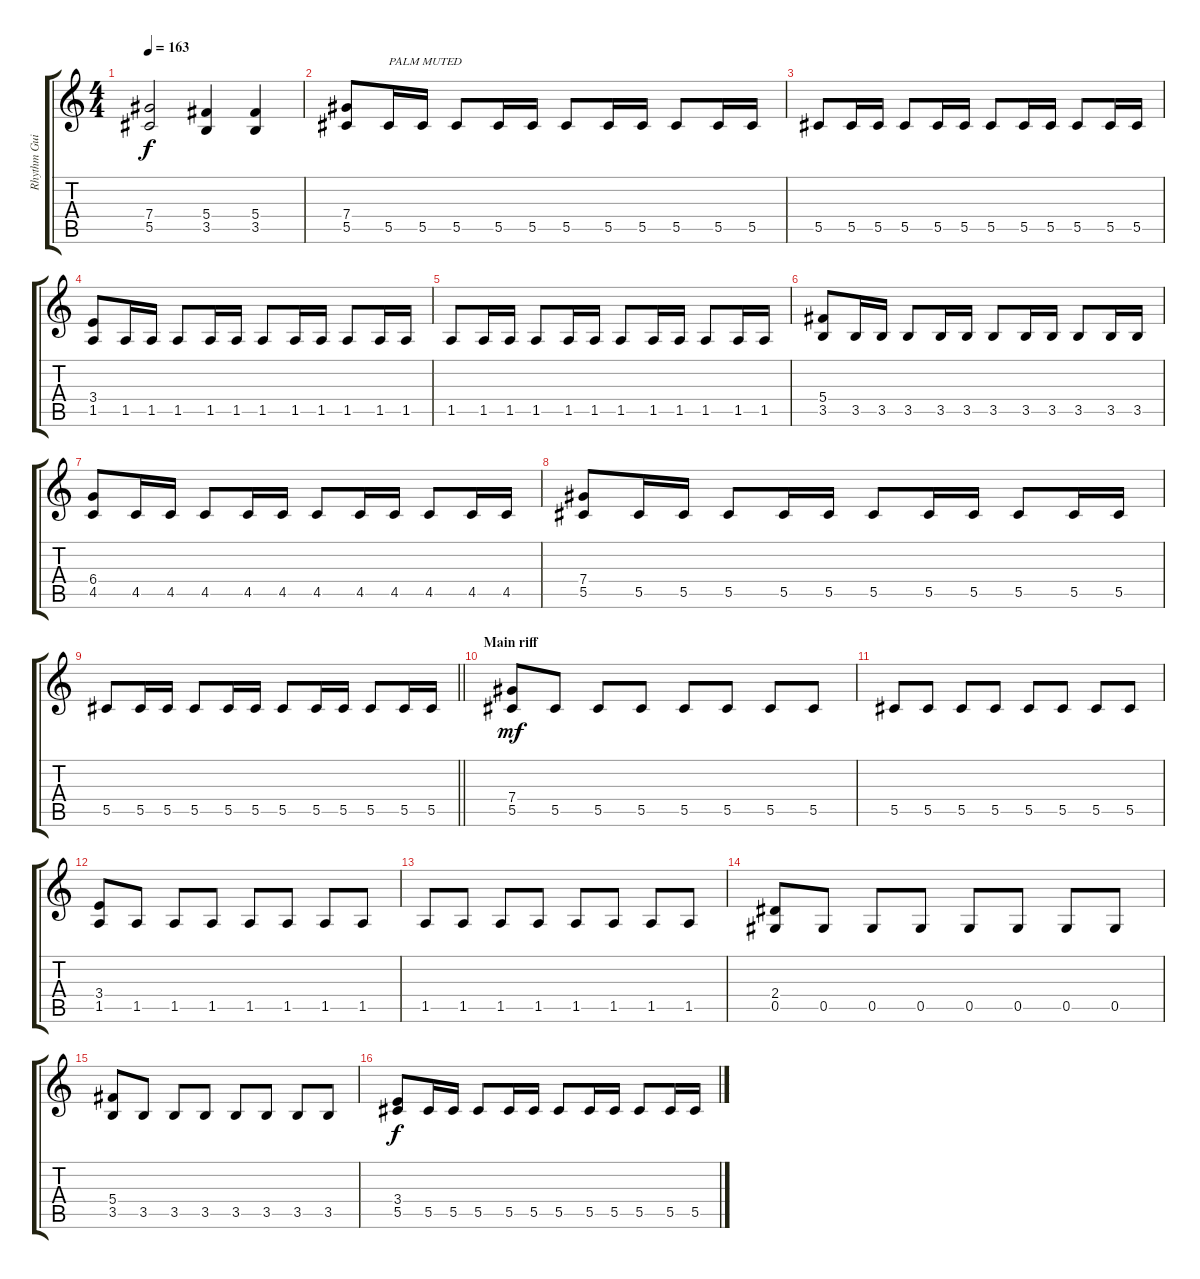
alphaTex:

\track ("Rhythm Guitar" "Rhythm Gui") {instrument distortionguitar}
\staff {score tabs}
\tuning (Eb4 Bb3 Gb3 Db3 Ab2 Eb2) {hide}
\ts (4 4)
\tempo 163
\clef g2
\ks c
(7.4{t} 5.5{t}).2{dy f} (5.4 3.5).4 (5.4 3.5).4 |
(7.4 5.5).8 5.5.16{txt "PALM MUTED"} 5.5.16 5.5.8 5.5.16 5.5.16 5.5.8 5.5.16 5.5.16 5.5.8 5.5.16 5.5.16 |
5.5.8 5.5.16 5.5.16 5.5.8 5.5.16 5.5.16 5.5.8 5.5.16 5.5.16 5.5.8 5.5.16 5.5.16 |
(3.4 1.5).8 1.5.16 1.5.16 1.5.8 1.5.16 1.5.16 1.5.8 1.5.16 1.5.16 1.5.8 1.5.16 1.5.16 |
1.5.8 1.5.16 1.5.16 1.5.8 1.5.16 1.5.16 1.5.8 1.5.16 1.5.16 1.5.8 1.5.16 1.5.16 |
(5.4 3.5).8 3.5.16 3.5.16 3.5.8 3.5.16 3.5.16 3.5.8 3.5.16 3.5.16 3.5.8 3.5.16 3.5.16 |
(6.4 4.5).8 4.5.16 4.5.16 4.5.8 4.5.16 4.5.16 4.5.8 4.5.16 4.5.16 4.5.8 4.5.16 4.5.16 |
(7.4 5.5).8 5.5.16 5.5.16 5.5.8 5.5.16 5.5.16 5.5.8 5.5.16 5.5.16 5.5.8 5.5.16 5.5.16 |
\barLineRight lightlight
5.5.8 5.5.16 5.5.16 5.5.8 5.5.16 5.5.16 5.5.8 5.5.16 5.5.16 5.5.8 5.5.16 5.5.16 |
\section ("" "Main riff")
(7.4 5.5).8{dy mf} 5.5.8 5.5.8 5.5.8 5.5.8 5.5.8 5.5.8 5.5.8 |
5.5.8 5.5.8 5.5.8 5.5.8 5.5.8 5.5.8 5.5.8 5.5.8 |
(3.4 1.5).8 1.5.8 1.5.8 1.5.8 1.5.8 1.5.8 1.5.8 1.5.8 |
1.5.8 1.5.8 1.5.8 1.5.8 1.5.8 1.5.8 1.5.8 1.5.8 |
(2.4 0.5).8 0.5.8 0.5.8 0.5.8 0.5.8 0.5.8 0.5.8 0.5.8 |
(5.4 3.5).8 3.5.8 3.5.8 3.5.8 3.5.8 3.5.8 3.5.8 3.5.8 |
(3.4 5.5).8{dy f} 5.5.16 5.5.16 5.5.8 5.5.16 5.5.16 5.5.8 5.5.16 5.5.16 5.5.8 5.5.16 5.5.16
